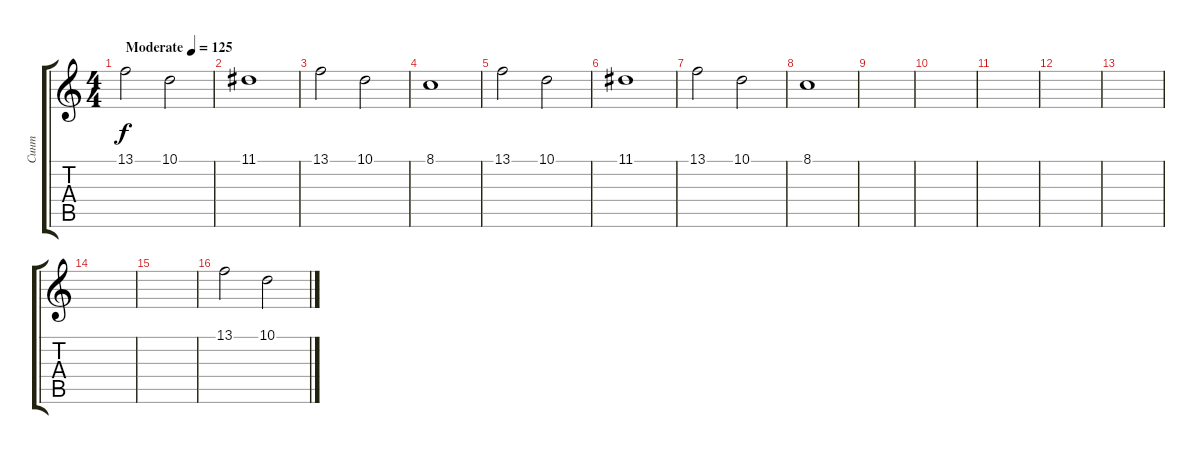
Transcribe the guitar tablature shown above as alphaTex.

\track ("Синт" "Синт") {instrument pad2warm}
\staff {score tabs}
\tuning (E4 B3 G3 D3 A2 E2) {hide}
\ts (4 4)
\tempo (125 "Moderate")
\clef g2
\ks c
13.1.2{dy f instrument pad2warm} 10.1.2 |
11.1.1 |
13.1.2 10.1.2 |
8.1.1 |
13.1.2 10.1.2 |
11.1.1 |
13.1.2 10.1.2 |
8.1.1 |
|
|
|
|
|
|
|
13.1.2 10.1.2
